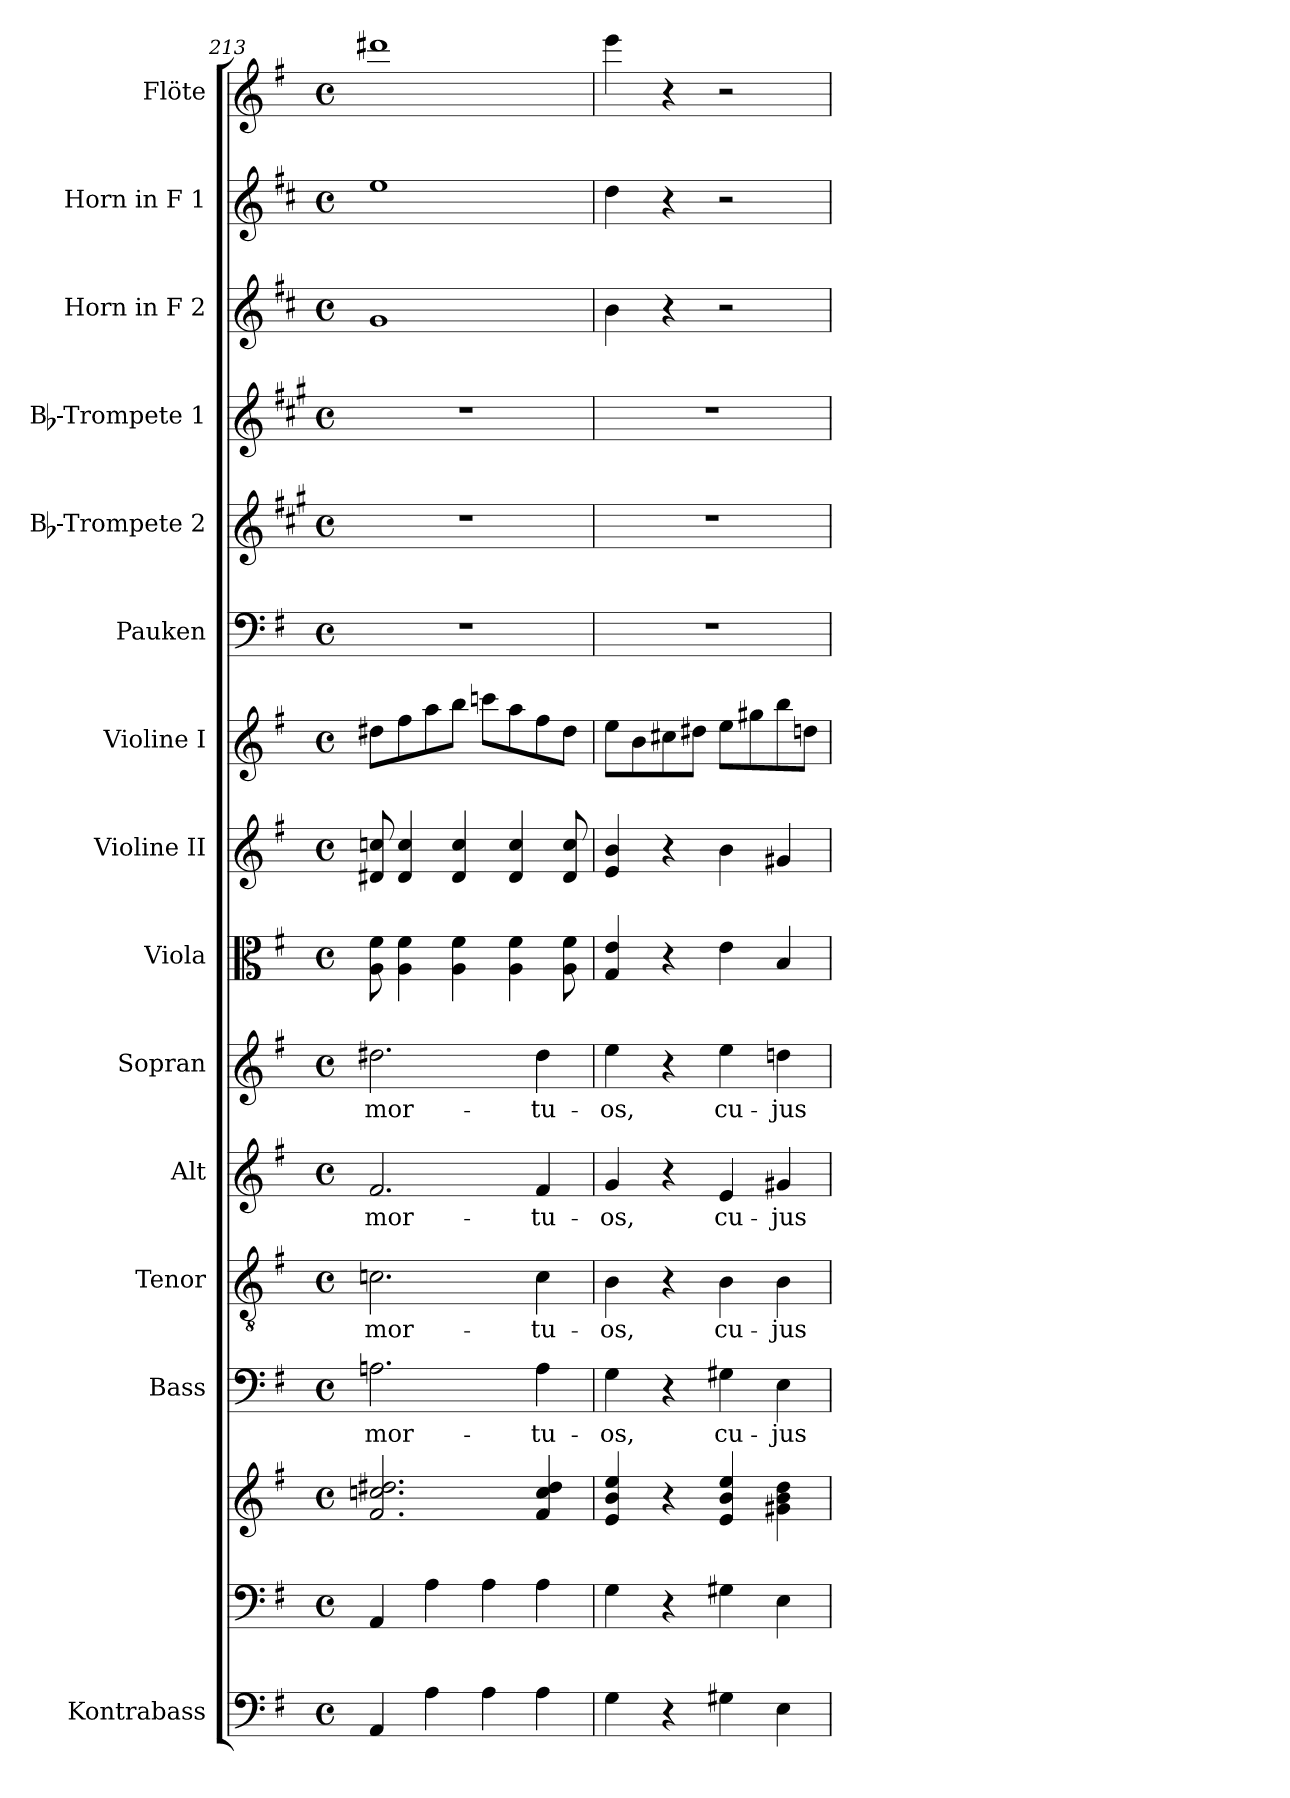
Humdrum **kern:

**kern	**kern	**kern	**kern	**text	**kern	**text	**kern	**text	**kern	**text	**kern	**kern	**kern	**kern	**kern	**kern	**kern	**kern	**kern
*part15	*part14	*part14	*part13	*part13	*part12	*part12	*part11	*part11	*part10	*part10	*part9	*part8	*part7	*part6	*part5	*part4	*part3	*part2	*part1
*staff16	*staff15	*staff14	*staff13	*staff13	*staff12	*staff12	*staff11	*staff11	*staff10	*staff10	*staff9	*staff8	*staff7	*staff6	*staff5	*staff4	*staff3	*staff2	*staff1
*I"Kontrabass	*	*	*I"Bass	*	*I"Tenor	*	*I"Alt	*	*I"Sopran	*	*I"Viola	*I"Violine II	*I"Violine I	*I"Pauken	*I"Bb-Trompete 2	*I"Bb-Trompete 1	*I"Horn in F 2	*I"Horn in F 1	*I"Flöte
*I'Kb.	*	*	*I'B.	*	*I'T.	*	*I'A.	*	*I'S.	*	*I'Vla.	*I'Vl. II	*I'Vl. I	*I'Pk.	*I'Bb Trp. 2	*I'Bb Trp. 1	*	*	*I'Fl.
!!LO:PB:g=z
*clefF4	*clefF4	*clefG2	*clefF4	*	*clefGv2	*	*clefG2	*	*clefG2	*	*clefC3	*clefG2	*clefG2	*clefF4	*clefG2	*clefG2	*clefG2	*clefG2	*clefG2
*ITrd7c12	*	*	*	*	*	*	*	*	*	*	*	*	*	*	*ITrd1c2	*ITrd1c2	*ITrd4c7	*ITrd4c7	*
*k[f#]	*k[f#]	*k[f#]	*k[f#]	*	*k[f#]	*	*k[f#]	*	*k[f#]	*	*k[f#]	*k[f#]	*k[f#]	*k[f#]	*k[f#]	*k[f#]	*k[f#]	*k[f#]	*k[f#]
*G:	*G:	*G:	*G:	*	*G:	*	*G:	*	*G:	*	*G:	*G:	*G:	*G:	*G:	*G:	*G:	*G:	*G:
*M4/4	*M4/4	*M4/4	*M4/4	*	*M4/4	*	*M4/4	*	*M4/4	*	*M4/4	*M4/4	*M4/4	*M4/4	*M4/4	*M4/4	*M4/4	*M4/4	*M4/4
*met(c)	*met(c)	*met(c)	*met(c)	*	*met(c)	*	*met(c)	*	*met(c)	*	*met(c)	*met(c)	*met(c)	*met(c)	*met(c)	*met(c)	*met(c)	*met(c)	*met(c)
=213	=213	=213	=213	=213	=213	=213	=213	=213	=213	=213	=213	=213	=213	=213	=213	=213	=213	=213	=213
!	!	!	!	!LO:LY:b	!	!LO:LY:b	!	!LO:LY:b	!	!LO:LY:b	!	!	!	!	!	!	!	!	!
4AAA/	4AA/	2.f#/ 2.ccn/ 2.dd#X/	2.An\	mor-	2.cn\	mor-	2.f#/	mor-	2.dd#X\	mor-	8A\ 8f#\	8d#X/ 8ccn/	8dd#X\L	1r	1r	1r	1c	1a	1ddd#X
.	.	.	.	.	.	.	.	.	.	.	4A\ 4f#\	4d#/ 4cc/	8ff#\	.	.	.	.	.	.
4AA\	4A\	.	.	.	.	.	.	.	.	.	.	.	8aa\	.	.	.	.	.	.
.	.	.	.	.	.	.	.	.	.	.	4A\ 4f#\	4d#/ 4cc/	8bb\J	.	.	.	.	.	.
4AA\	4A\	.	.	.	.	.	.	.	.	.	.	.	8cccn\L	.	.	.	.	.	.
.	.	.	.	.	.	.	.	.	.	.	4A\ 4f#\	4d#/ 4cc/	8aa\	.	.	.	.	.	.
!	!	!	!	!LO:LY:b	!	!LO:LY:b	!	!LO:LY:b	!	!LO:LY:b	!	!	!	!	!	!	!	!	!
4AA\	4A\	4f#/ 4cc/ 4dd#/	4A\	-tu-	4c\	-tu-	4f#/	-tu-	4dd#\	-tu-	.	.	8ff#\	.	.	.	.	.	.
.	.	.	.	.	.	.	.	.	.	.	8A\ 8f#\	8d#/ 8cc/	8dd#\J	.	.	.	.	.	.
=214	=214	=214	=214	=214	=214	=214	=214	=214	=214	=214	=214	=214	=214	=214	=214	=214	=214	=214	=214
!	!	!	!	!LO:LY:b	!	!LO:LY:b	!	!LO:LY:b	!	!LO:LY:b	!	!	!	!	!	!	!	!	!
4GG\	4G\	4e/ 4b/ 4ee/	4G\	-os,	4B\	-os,	4g/	-os,	4ee\	-os,	4G/ 4e/	4e/ 4b/	8ee\L	1r	1r	1r	4e\	4g\	4eee\
.	.	.	.	.	.	.	.	.	.	.	.	.	8b\	.	.	.	.	.	.
4r	4r	4r	4r	.	4r	.	4r	.	4r	.	4r	4r	8cc#X\	.	.	.	4r	4r	4r
.	.	.	.	.	.	.	.	.	.	.	.	.	8dd#X\J	.	.	.	.	.	.
!	!	!	!	!LO:LY:b	!	!LO:LY:b	!	!LO:LY:b	!	!LO:LY:b	!	!	!	!	!	!	!	!	!
4GG#X\	4G#X\	4e/ 4b/ 4ee/	4G#X\	cu-	4B\	cu-	4e/	cu-	4ee\	cu-	4e\	4b\	8ee\L	.	.	.	2r	2r	2r
.	.	.	.	.	.	.	.	.	.	.	.	.	8gg#X\	.	.	.	.	.	.
!	!	!	!	!LO:LY:b	!	!LO:LY:b	!	!LO:LY:b	!	!LO:LY:b	!	!	!	!	!	!	!	!	!
4EE\	4E\	4g#X\ 4b\ 4dd\	4E\	-jus	4B\	-jus	4g#X/	-jus	4ddn\	-jus	4B/	4g#X/	8bb\	.	.	.	.	.	.
.	.	.	.	.	.	.	.	.	.	.	.	.	8ddn\J	.	.	.	.	.	.
=	=	=	=	=	=	=	=	=	=	=	=	=	=	=	=	=	=	=	=
*-	*-	*-	*-	*-	*-	*-	*-	*-	*-	*-	*-	*-	*-	*-	*-	*-	*-	*-	*-
